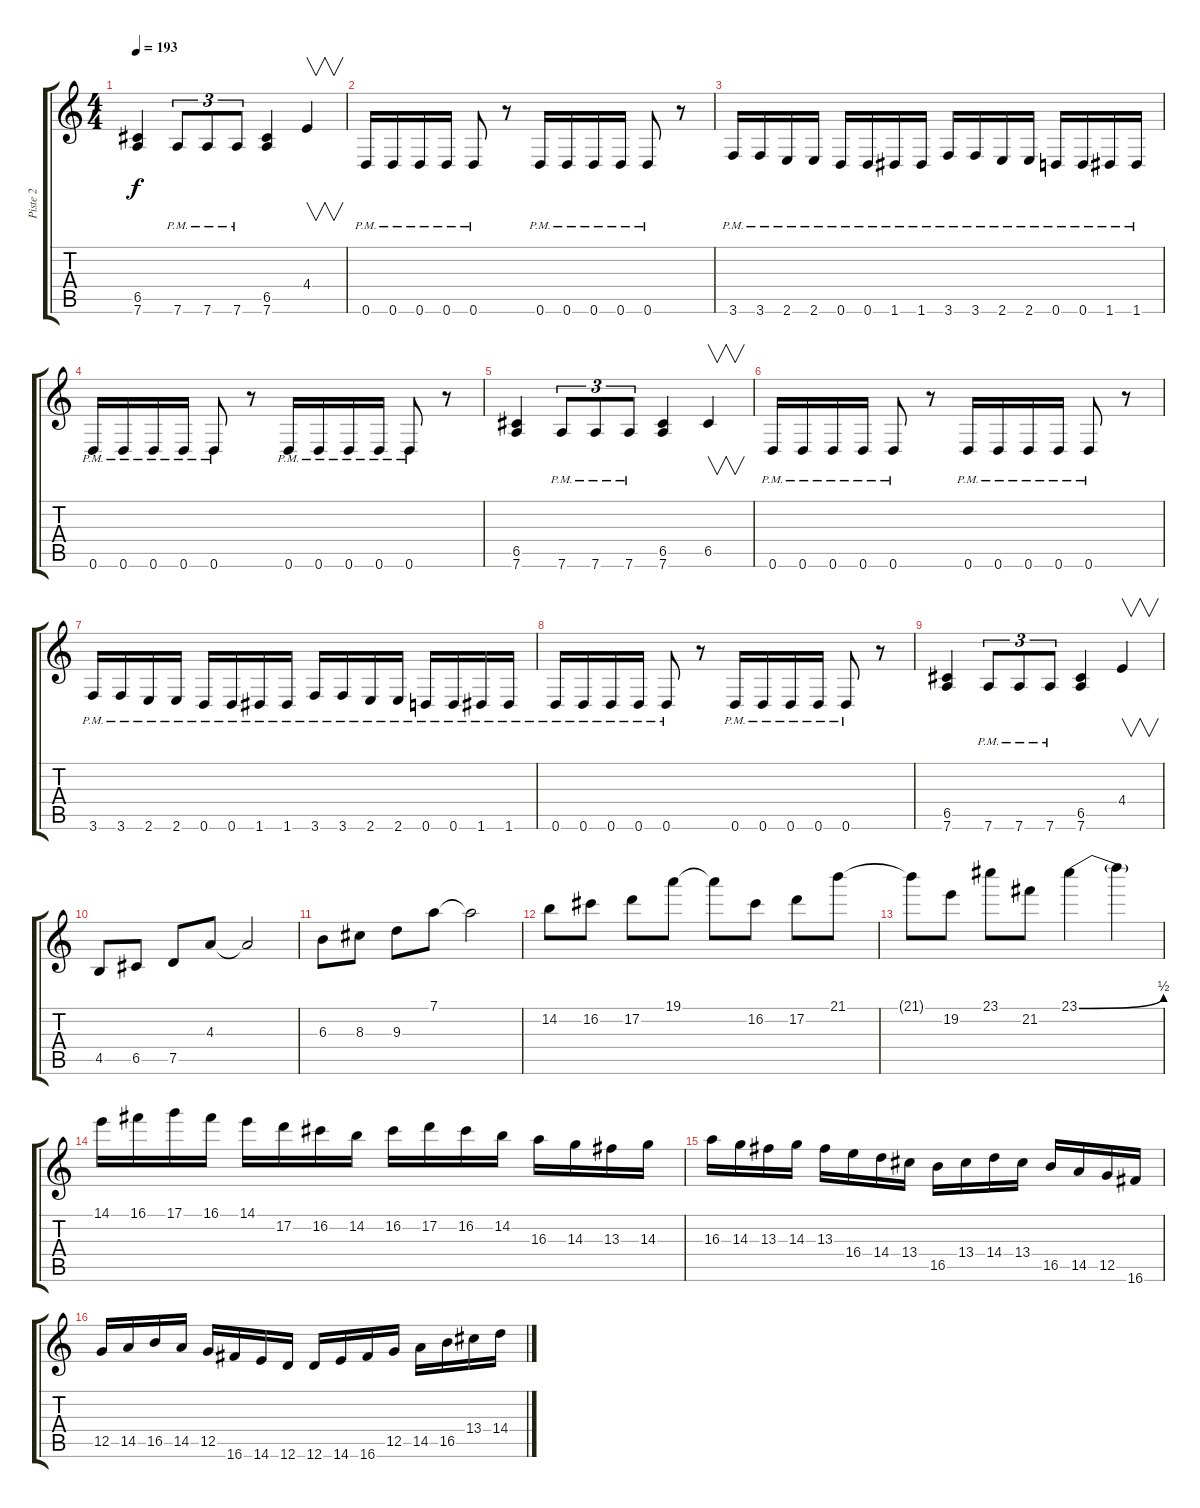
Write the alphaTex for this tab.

\track ("Piste 2" "Piste 2") {instrument distortionguitar}
\staff {score tabs}
\tuning (D4 A3 F3 C3 G2 D2) {hide}
\ts (4 4)
\tempo 193
\clef g2
\ks c
(6.5 7.6).4{dy f} 7.6{pm}.8{tu (3 2)} 7.6{pm}.8{tu (3 2)} 7.6{pm}.8{tu (3 2)} (6.5 7.6).4 4.4.4{v instrument guitarharmonics} |
0.6{pm}.16{instrument distortionguitar} 0.6{pm}.16 0.6{pm}.16 0.6{pm}.16 0.6{pm}.8 r.8 0.6{pm}.16 0.6{pm}.16 0.6{pm}.16 0.6{pm}.16 0.6{pm}.8 r.8 |
3.6{pm}.16 3.6{pm}.16 2.6{pm}.16 2.6{pm}.16 0.6{pm}.16 0.6{pm}.16 1.6{pm}.16 1.6{pm}.16 3.6{pm}.16 3.6{pm}.16 2.6{pm}.16 2.6{pm}.16 0.6{pm}.16 0.6{pm}.16 1.6{pm}.16 1.6{pm}.16 |
0.6{pm}.16 0.6{pm}.16 0.6{pm}.16 0.6{pm}.16 0.6{pm}.8 r.8 0.6{pm}.16 0.6{pm}.16 0.6{pm}.16 0.6{pm}.16 0.6{pm}.8 r.8 |
(6.5 7.6).4 7.6{pm}.8{tu (3 2)} 7.6{pm}.8{tu (3 2)} 7.6{pm}.8{tu (3 2)} (6.5 7.6).4 6.5.4{v instrument guitarharmonics} |
0.6{pm}.16{instrument distortionguitar} 0.6{pm}.16 0.6{pm}.16 0.6{pm}.16 0.6{pm}.8 r.8 0.6{pm}.16 0.6{pm}.16 0.6{pm}.16 0.6{pm}.16 0.6{pm}.8 r.8 |
3.6{pm}.16 3.6{pm}.16 2.6{pm}.16 2.6{pm}.16 0.6{pm}.16 0.6{pm}.16 1.6{pm}.16 1.6{pm}.16 3.6{pm}.16 3.6{pm}.16 2.6{pm}.16 2.6{pm}.16 0.6{pm}.16 0.6{pm}.16 1.6{pm}.16 1.6{pm}.16 |
0.6{pm}.16 0.6{pm}.16 0.6{pm}.16 0.6{pm}.16 0.6{pm}.8 r.8 0.6{pm}.16 0.6{pm}.16 0.6{pm}.16 0.6{pm}.16 0.6{pm}.8 r.8 |
(6.5 7.6).4 7.6{pm}.8{tu (3 2)} 7.6{pm}.8{tu (3 2)} 7.6{pm}.8{tu (3 2)} (6.5 7.6).4 4.4.4{v instrument guitarharmonics} |
4.5.8{instrument distortionguitar} 6.5.8 7.5.8 4.3.8 4.3{t}.2 |
6.3.8 8.3.8 9.3.8 7.1.8 7.1{t}.2 |
14.2.8 16.2.8 17.2.8 19.1.8 19.1{t}.8 16.2.8 17.2.8 21.1.8 |
21.1{t}.8 19.2.8 23.1.8 21.2.8 23.1{be (bend 0 0 60 2)}.4 23.1{t}.4 |
14.1.16 16.1.16 17.1.16 16.1.16 14.1.16 17.2.16 16.2.16 14.2.16 16.2.16 17.2.16 16.2.16 14.2.16 16.3.16 14.3.16 13.3.16 14.3.16 |
16.3.16 14.3.16 13.3.16 14.3.16 13.3.16 16.4.16 14.4.16 13.4.16 16.5.16 13.4.16 14.4.16 13.4.16 16.5.16 14.5.16 12.5.16 16.6.16 |
12.5.16 14.5.16 16.5.16 14.5.16 12.5.16 16.6.16 14.6.16 12.6.16 12.6.16 14.6.16 16.6.16 12.5.16 14.5.16 16.5.16 13.4.16 14.4.16
